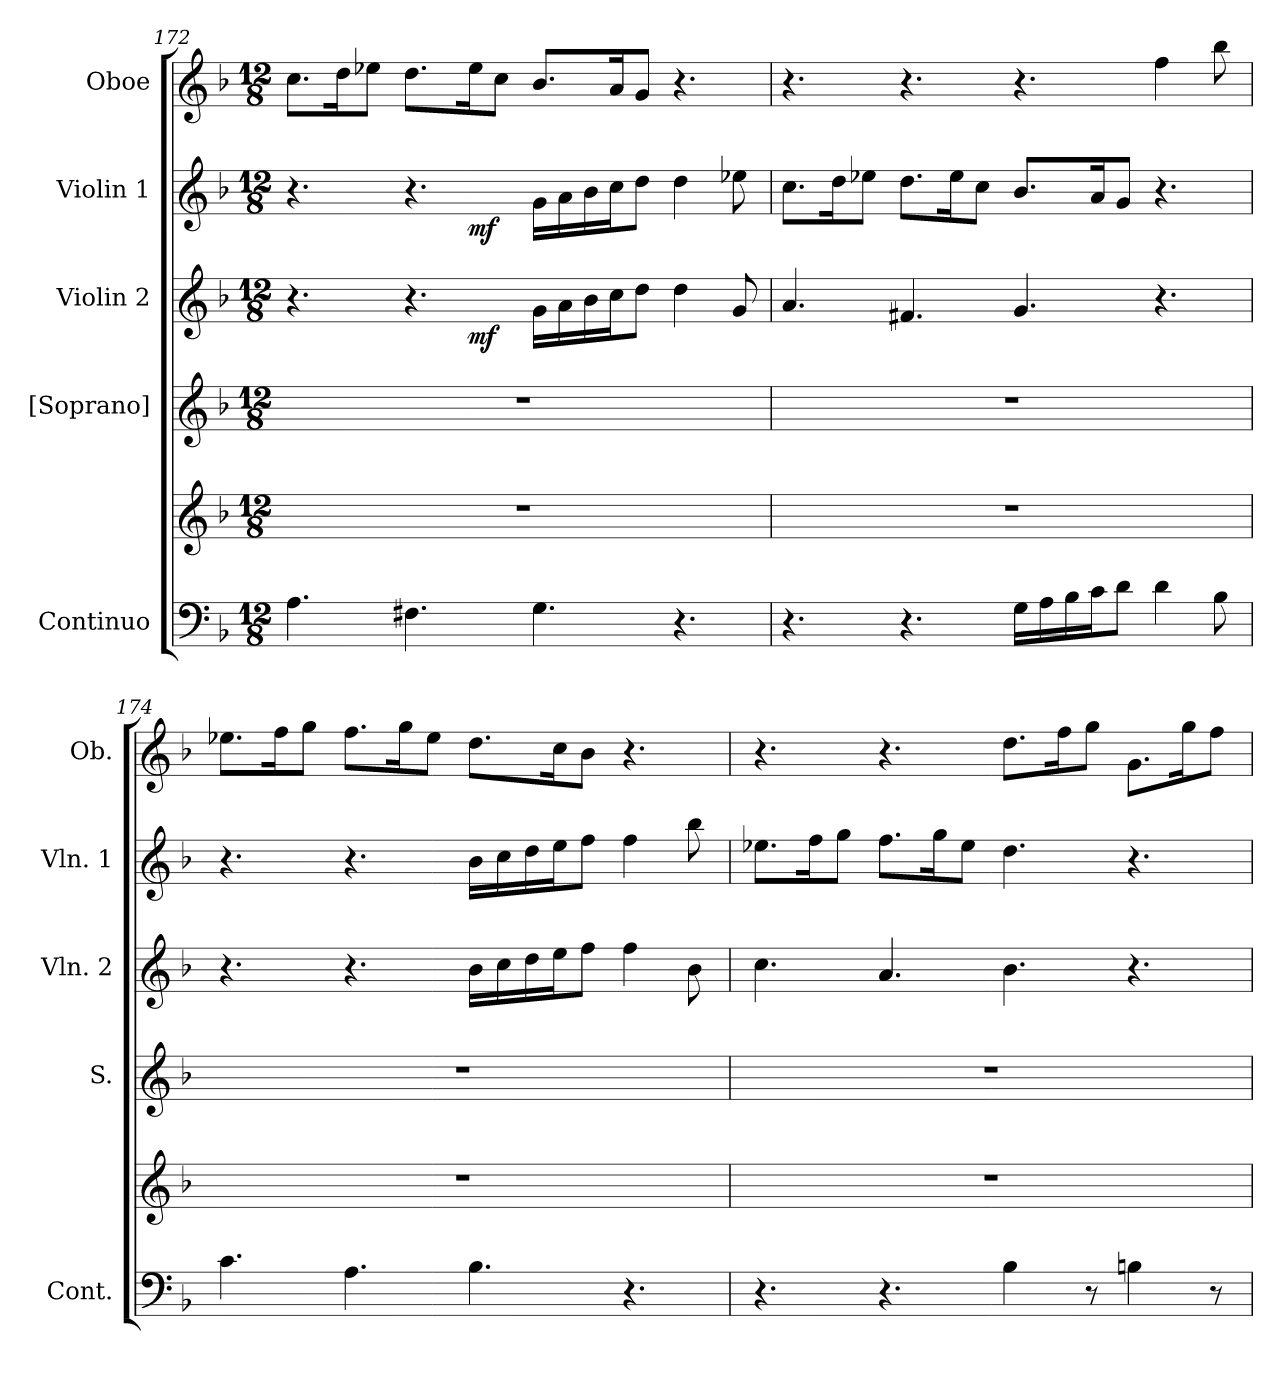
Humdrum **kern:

**kern	**kern	**kern	**kern	**dynam	**kern	**dynam	**kern
*part5	*part5	*part4	*part3	*part3	*part2	*part2	*part1
*staff6	*staff5	*staff4	*staff3	*staff3	*staff2	*staff2	*staff1
*I"Continuo	*	*I"[Soprano]	*I"Violin 2	*	*I"Violin 1	*	*I"Oboe
*I'Cont.	*	*I'S.	*I'Vln. 2	*	*I'Vln. 1	*	*I'Ob.
!!LO:LB:g=z
*clefF4	*clefG2	*clefG2	*clefG2	*	*clefG2	*	*clefG2
*k[b-]	*k[b-]	*k[b-]	*k[b-]	*	*k[b-]	*	*k[b-]
*F:	*F:	*F:	*F:	*	*F:	*	*F:
*M12/8	*M12/8	*M12/8	*M12/8	*	*M12/8	*	*M12/8
=172	=172	=172	=172	=172	=172	=172	=172
!	!LO:N:vis=1	!LO:N:vis=1	!	!	!	!	!
*	*	*	*^	*	*^	*	*
4.Ai\	1.r	1.r	4.r	2ryy	.	4.r	2ryy	.	8.cci\L
.	.	.	.	.	.	.	.	.	16ddi\k
.	.	.	.	.	.	.	.	.	8ee-Xi\J
4.F#Xi\	.	.	4.r	.	.	4.r	.	.	8.ddi\L
.	.	.	.	16ryy	.	.	16ryy	.	.
.	.	.	.	2...ryy	mf	.	2...ryy	mf	16ee-i\k
.	.	.	.	.	.	.	.	.	8cci\J
4.Gi\	.	.	16gi\LL	.	.	16gi\LL	.	.	8.b-i/L
.	.	.	16ai\	.	.	16ai\	.	.	.
.	.	.	16b-i\	.	.	16b-i\	.	.	.
.	.	.	16cci\J	.	.	16cci\J	.	.	16ai/k
.	.	.	8ddi\J	.	.	8ddi\J	.	.	8gi/J
4.r	.	.	4ddi\	.	.	4ddi\	.	.	4.r
.	.	.	8gi/	.	.	8ee-Xi\	.	.	.
=173	=173	=173	=173	=173	=173	=173	=173	=173	=173
!	!LO:N:vis=1	!LO:N:vis=1	!	!	!	!	!	!	!
*	*	*	*v	*v	*	*	*	*	*
*	*	*	*	*	*v	*v	*	*
4.r	1.r	1.r	4.ai/	.	8.cci\L	.	4.r
.	.	.	.	.	16ddi\k	.	.
.	.	.	.	.	8ee-Xi\J	.	.
4.r	.	.	4.f#Xi/	.	8.ddi\L	.	4.r
.	.	.	.	.	16ee-i\k	.	.
.	.	.	.	.	8cci\J	.	.
16Gi\LL	.	.	4.gi/	.	8.b-i/L	.	4.r
16Ai\	.	.	.	.	.	.	.
16B-i\	.	.	.	.	.	.	.
16ci\J	.	.	.	.	16ai/k	.	.
8di\J	.	.	.	.	8gi/J	.	.
4di\	.	.	4.r	.	4.r	.	4ffi\
8B-i\	.	.	.	.	.	.	8bb-i\
=174	=174	=174	=174	=174	=174	=174	=174
!	!LO:N:vis=1	!LO:N:vis=1	!	!	!	!	!
4.ci\	1.r	1.r	4.r	.	4.r	.	8.ee-Xi\L
.	.	.	.	.	.	.	16ffi\k
.	.	.	.	.	.	.	8ggi\J
4.Ai\	.	.	4.r	.	4.r	.	8.ffi\L
.	.	.	.	.	.	.	16ggi\k
.	.	.	.	.	.	.	8ee-i\J
4.B-i\	.	.	16b-i\LL	.	16b-i\LL	.	8.ddi\L
.	.	.	16cci\	.	16cci\	.	.
.	.	.	16ddi\	.	16ddi\	.	.
.	.	.	16eei\J	.	16eei\J	.	16cci\k
.	.	.	8ffi\J	.	8ffi\J	.	8b-i\J
4.r	.	.	4ffi\	.	4ffi\	.	4.r
.	.	.	8b-i\	.	8bb-i\	.	.
!!LO:LB:g=z
=175	=175	=175	=175	=175	=175	=175	=175
!	!LO:N:vis=1	!LO:N:vis=1	!	!	!	!	!
4.r	1.r	1.r	4.cci\	.	8.ee-Xi\L	.	4.r
.	.	.	.	.	16ffi\k	.	.
.	.	.	.	.	8ggi\J	.	.
4.r	.	.	4.ai/	.	8.ffi\L	.	4.r
.	.	.	.	.	16ggi\k	.	.
.	.	.	.	.	8ee-i\J	.	.
4B-i\	.	.	4.b-i\	.	4.ddi\	.	8.ddi\L
.	.	.	.	.	.	.	16ffi\k
8r	.	.	.	.	.	.	8ggi\J
4Bni\	.	.	4.r	.	4.r	.	8.gi\L
.	.	.	.	.	.	.	16ggi\k
8r	.	.	.	.	.	.	8ffi\J
=	=	=	=	=	=	=	=
*-	*-	*-	*-	*-	*-	*-	*-
